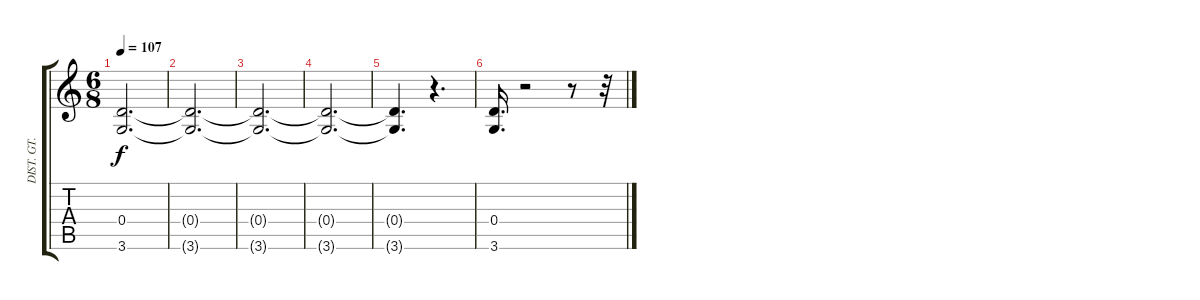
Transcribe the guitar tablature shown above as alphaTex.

\track ("DIST. GT." "DIST. GT.") {instrument distortionguitar}
\staff {score tabs}
\tuning (E4 B3 G3 D3 A2 E2) {hide}
\ts (6 8)
\tempo 107
\clef g2
\ks c
(0.4{t} 3.6{t}).2{d dy f} |
(0.4{t} 3.6{t}).2{d} |
(0.4{t} 3.6{t}).2{d} |
(0.4{t} 3.6{t}).2{d} |
(0.4{t} 3.6{t}).4{d} r.4{d} |
(0.4 3.6).16{d} r.2 r.8 r.32
